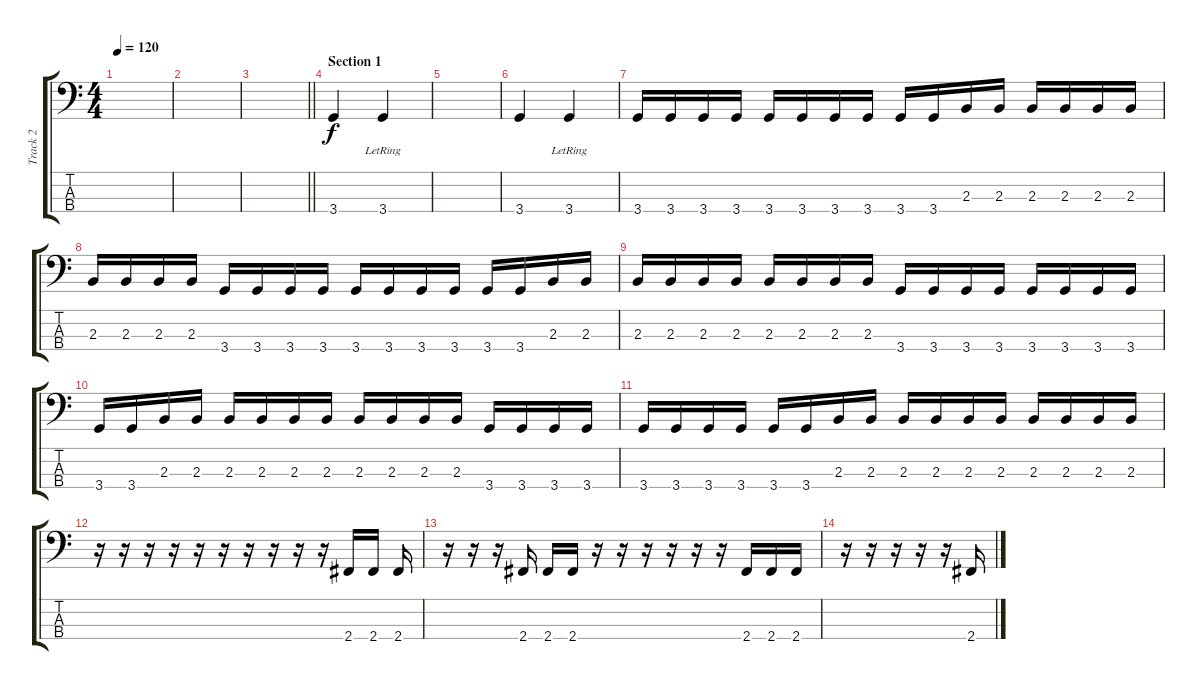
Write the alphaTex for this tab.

\track ("Track 2" "Track 2") {instrument electricbassfinger}
\staff {score tabs}
\tuning (G2 D2 A1 E1) {hide}
\ts (4 4)
\tempo 120
\clef f4
\ks c
|
|
\barLineRight lightlight
|
\section ("" "Section 1")
3.4.4 3.4{lr}.4 |
|
3.4.4 3.4{lr}.4 |
3.4.16 3.4.16 3.4.16 3.4.16 3.4.16 3.4.16 3.4.16 3.4.16 3.4.16 3.4.16 2.3.16 2.3.16 2.3.16 2.3.16 2.3.16 2.3.16 |
2.3.16 2.3.16 2.3.16 2.3.16 3.4.16 3.4.16 3.4.16 3.4.16 3.4.16 3.4.16 3.4.16 3.4.16 3.4.16 3.4.16 2.3.16 2.3.16 |
2.3.16 2.3.16 2.3.16 2.3.16 2.3.16 2.3.16 2.3.16 2.3.16 3.4.16 3.4.16 3.4.16 3.4.16 3.4.16 3.4.16 3.4.16 3.4.16 |
3.4.16 3.4.16 2.3.16 2.3.16 2.3.16 2.3.16 2.3.16 2.3.16 2.3.16 2.3.16 2.3.16 2.3.16 3.4.16 3.4.16 3.4.16 3.4.16 |
3.4.16 3.4.16 3.4.16 3.4.16 3.4.16 3.4.16 2.3.16 2.3.16 2.3.16 2.3.16 2.3.16 2.3.16 2.3.16 2.3.16 2.3.16 2.3.16 |
r.16 r.16 r.16 r.16 r.16 r.16 r.16 r.16 r.16 r.16 2.4.16 2.4.16 2.4.16 |
r.16 r.16 r.16 2.4.16 2.4.16 2.4.16 r.16 r.16 r.16 r.16 r.16 r.16 2.4.16 2.4.16 2.4.16 |
r.16 r.16 r.16 r.16 r.16 2.4.16
